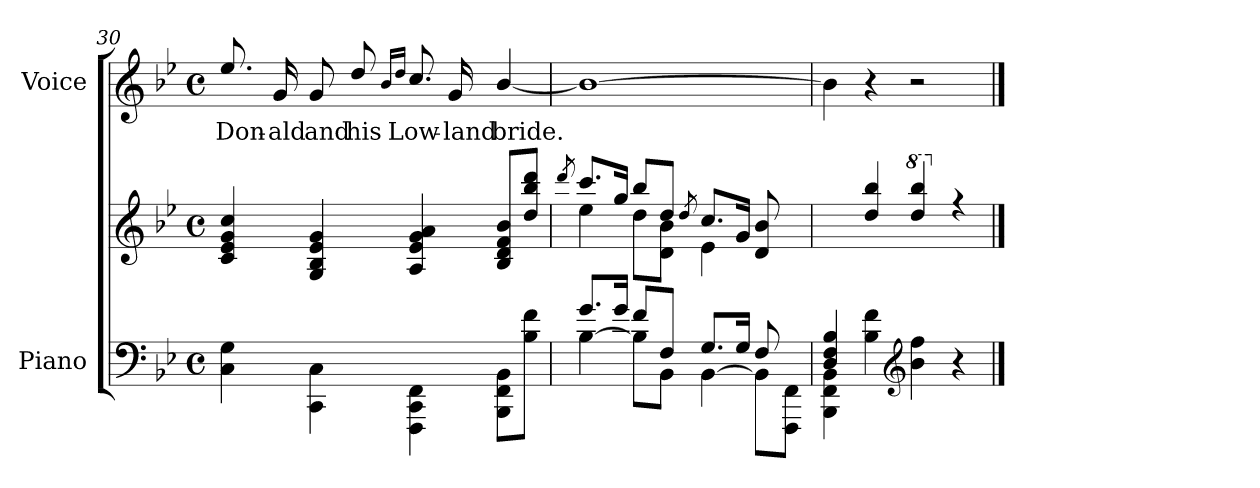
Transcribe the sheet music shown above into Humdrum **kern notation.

**kern	**kern	**kern	**text
*part2	*part2	*part1	*part1
*staff3	*staff2	*staff1	*staff1
*I"Piano	*	*I"Voice	*
*I'Pno	*	*	*
*clefF4	*clefG2	*clefG2	*
*k[b-e-]	*k[b-e-]	*k[b-e-]	*
*M4/4	*M4/4	*M4/4	*
*met(c)	*met(c)	*met(c)	*
=30	=30	=30	=30
!	!	!	!LO:LY:b
4C\ 4G\	4c/ 4e-/ 4g/ 4cc/	8.ee-/	Don-
!	!	!	!LO:LY:b
.	.	16g/	-ald
!	!	!	!LO:LY:b
4CC\ 4C\	4G/ 4B-/ 4e-/ 4g/	8g/	and
!	!	!	!LO:LY:b
.	.	8dd/	his
.	.	16qb-/LL	.
.	.	16qdd/JJ	.
!	!	!	!LO:LY:b
4FFF\ 4CC\ 4FF\	4A/ 4e-/ 4g/ 4a/	8.cc/	Low-
!	!	!	!LO:LY:b
.	.	16g/	-land
!	!	!	!LO:LY:b
8BBB-\ 8FF\ 8BB-\L	8B-/ 8d/ 8f/ 8b-/L	[4b-/	bride.
8B-\ 8f\J	8dd/ 8bb-/ 8ddd/J	.	.
!!LO:LB:g=z
=31	=31	=31	=31
.	8qddd/	.	.
*^	*^	*	*
*	*^	*	*	*	*
2..ryy	8.g/L	[4B-\	8.ccc/L	4ee-\	1b-_	.
.	16g/Jk	.	16gg/Jk	.	.	.
.	8f/L	8B-\L]	8bb-/L	8dd\L	.	.
.	8F/J	8BB-\J	8dd/J	8d\ 8b-\J	.	.
.	.	.	8qdd/	.	.	.
.	8.G/L	[4BB-\	8.cc/L	4e-\	.	.
.	16G/Jk	.	16g/Jk	.	.	.
.	8F/	8BB-\L]	8d/ 8b-/L	4ryy	.	.
8C/ 8E-/ 8G/J	8ryy	8FFF\ 8FF\J	8ryy	.	.	.
*	*v	*v	*	*	*	*
=32	=32	=32	=32	=32	=32
4D/ 4F/ 4B-/	4BBB-\ 4FF\ 4BB-\	4ryy	1ryy	4b-\]	.
2.ryy	4B-\ 4f\	4dd/ 4bb-/	.	4r	.
*clefG2	*	*	*	*	*
*	*	*8va	*	*	*
.	4b-\ 4ff\	4ddd/ 4bbb-/	.	2r	.
*	*	*X8va	*	*	*
.	4r	4r	.	.	.
*v	*v	*	*	*	*
*	*v	*v	*	*
==	==	==	==
*-	*-	*-	*-
